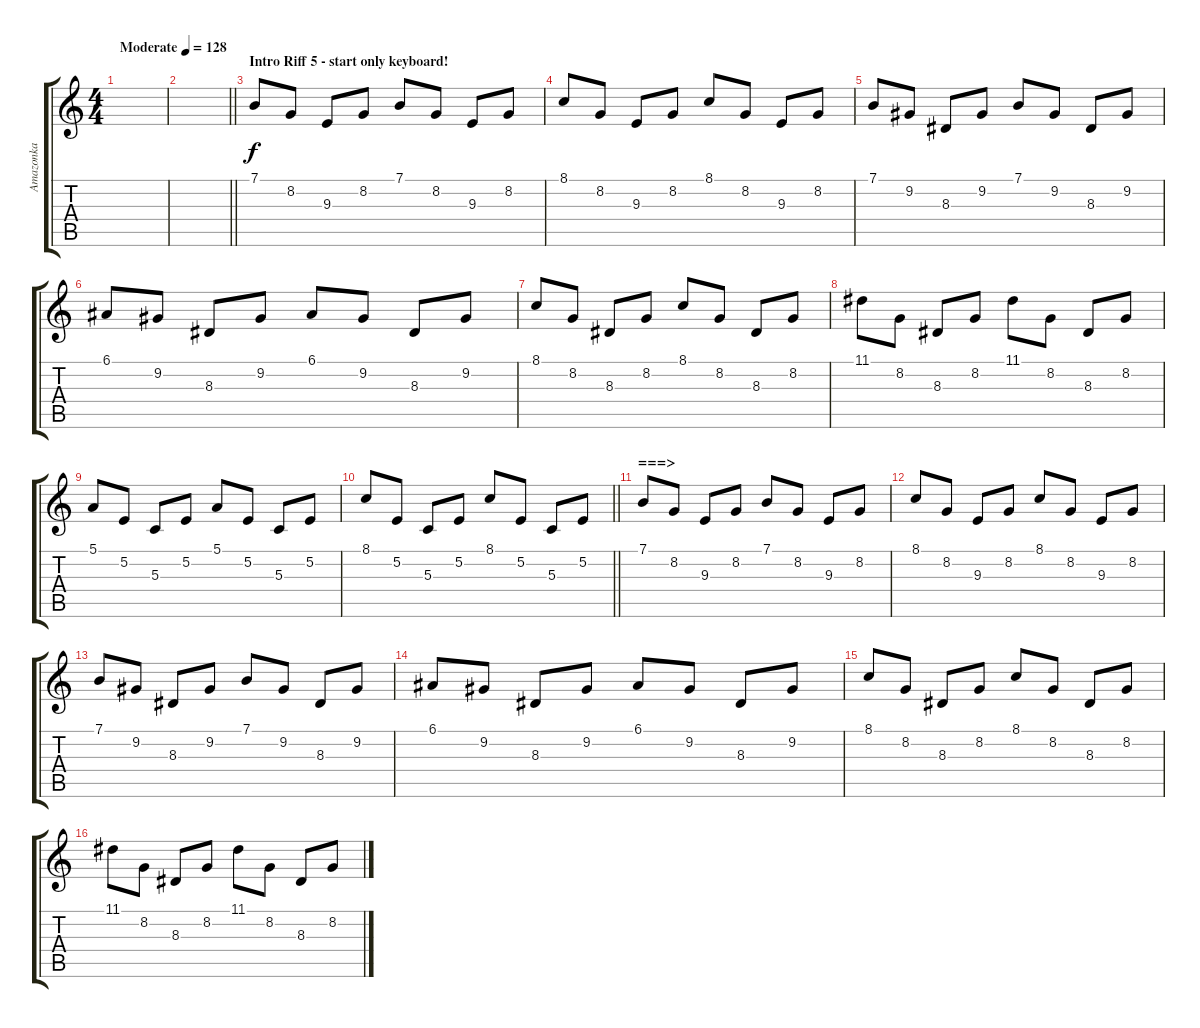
\track ("Amazonka" "Amazonka") {instrument fx7echoes}
\staff {score tabs}
\tuning (E4 B3 G3 D3 A2 E2) {hide}
\ts (4 4)
\tempo (128 "Moderate")
\clef g2
\ks c
|
\barLineRight lightlight
|
\section ("" "Intro Riff 5 - start only keyboard!")
7.1.8 8.2.8 9.3.8 8.2.8 7.1.8 8.2.8 9.3.8 8.2.8 |
8.1.8 8.2.8 9.3.8 8.2.8 8.1.8 8.2.8 9.3.8 8.2.8 |
7.1.8 9.2.8 8.3.8 9.2.8 7.1.8 9.2.8 8.3.8 9.2.8 |
6.1.8 9.2.8 8.3.8 9.2.8 6.1.8 9.2.8 8.3.8 9.2.8 |
8.1.8 8.2.8 8.3.8 8.2.8 8.1.8 8.2.8 8.3.8 8.2.8 |
11.1.8 8.2.8 8.3.8 8.2.8 11.1.8 8.2.8 8.3.8 8.2.8 |
5.1.8 5.2.8 5.3.8 5.2.8 5.1.8 5.2.8 5.3.8 5.2.8 |
\barLineRight lightlight
8.1.8 5.2.8 5.3.8 5.2.8 8.1.8 5.2.8 5.3.8 5.2.8 |
\section ("" "===>")
7.1.8 8.2.8 9.3.8 8.2.8 7.1.8 8.2.8 9.3.8 8.2.8 |
8.1.8 8.2.8 9.3.8 8.2.8 8.1.8 8.2.8 9.3.8 8.2.8 |
7.1.8 9.2.8 8.3.8 9.2.8 7.1.8 9.2.8 8.3.8 9.2.8 |
6.1.8 9.2.8 8.3.8 9.2.8 6.1.8 9.2.8 8.3.8 9.2.8 |
8.1.8 8.2.8 8.3.8 8.2.8 8.1.8 8.2.8 8.3.8 8.2.8 |
11.1.8 8.2.8 8.3.8 8.2.8 11.1.8 8.2.8 8.3.8 8.2.8
